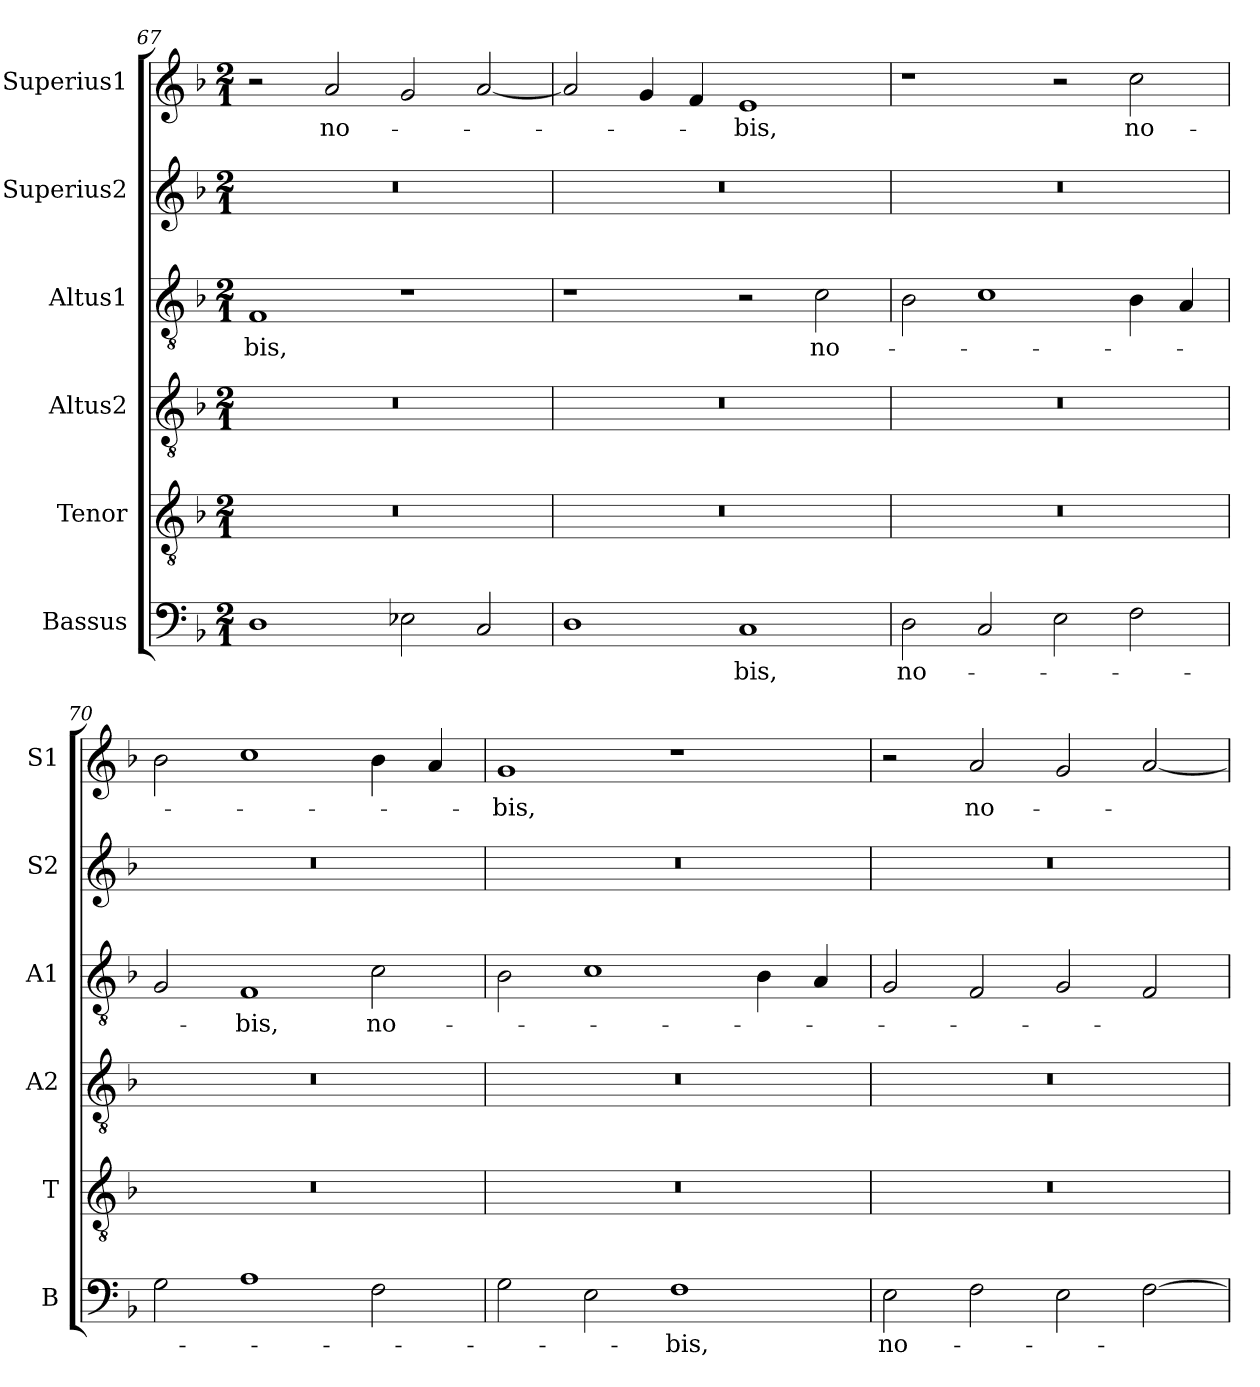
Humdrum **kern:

**kern	**text	**kern	**kern	**kern	**text	**kern	**kern	**text
*part6	*part6	*part5	*part4	*part3	*part3	*part2	*part1	*part1
*staff6	*staff6	*staff5	*staff4	*staff3	*staff3	*staff2	*staff1	*staff1
*I"Bassus	*	*I"Tenor	*I"Altus2	*I"Altus1	*	*I"Superius2	*I"Superius1	*
*I'B	*	*I'T	*I'A2	*I'A1	*	*I'S2	*I'S1	*
*clefF4	*	*clefGv2	*clefGv2	*clefGv2	*	*clefG2	*clefG2	*
*k[b-]	*	*k[b-]	*k[b-]	*k[b-]	*	*k[b-]	*k[b-]	*
*M2/1	*	*M2/1	*M2/1	*M2/1	*	*M2/1	*M2/1	*
=67	=67	=67	=67	=67	=67	=67	=67	=67
1D	.	0r	0r	1F	-bis,	0r	2r	.
.	.	.	.	.	.	.	2a/	no-
2E-X\	.	.	.	1r	.	.	2g/	.
2C/	.	.	.	.	.	.	[2a/	.
=68	=68	=68	=68	=68	=68	=68	=68	=68
1D	.	0r	0r	1r	.	0r	2a/]	.
.	.	.	.	.	.	.	4g/	.
.	.	.	.	.	.	.	4f/	.
1C	-bis,	.	.	2r	.	.	1e	-bis,
.	.	.	.	2c\	no-	.	.	.
=69	=69	=69	=69	=69	=69	=69	=69	=69
2D\	no-	0r	0r	2B-\	.	0r	1r	.
2C/	.	.	.	1c	.	.	.	.
2E\	.	.	.	.	.	.	2r	.
2F\	.	.	.	4B-\	.	.	2cc\	no-
.	.	.	.	4A/	.	.	.	.
=70	=70	=70	=70	=70	=70	=70	=70	=70
2G\	.	0r	0r	2G/	.	0r	2b-\	.
1A	.	.	.	1F	-bis,	.	1cc	.
2F\	.	.	.	2c\	no-	.	4b-\	.
.	.	.	.	.	.	.	4a/	.
=71	=71	=71	=71	=71	=71	=71	=71	=71
2G\	.	0r	0r	2B-\	.	0r	1g	-bis,
2E\	.	.	.	1c	.	.	.	.
1F	-bis,	.	.	.	.	.	1r	.
.	.	.	.	4B-\	.	.	.	.
.	.	.	.	4A/	.	.	.	.
=72	=72	=72	=72	=72	=72	=72	=72	=72
2E\	no-	0r	0r	2G/	.	0r	2r	.
2F\	.	.	.	2F/	.	.	2a/	no-
2E\	.	.	.	2G/	.	.	2g/	.
[2F\	.	.	.	2F/	.	.	[2a/	.
=	=	=	=	=	=	=	=	=
*-	*-	*-	*-	*-	*-	*-	*-	*-
